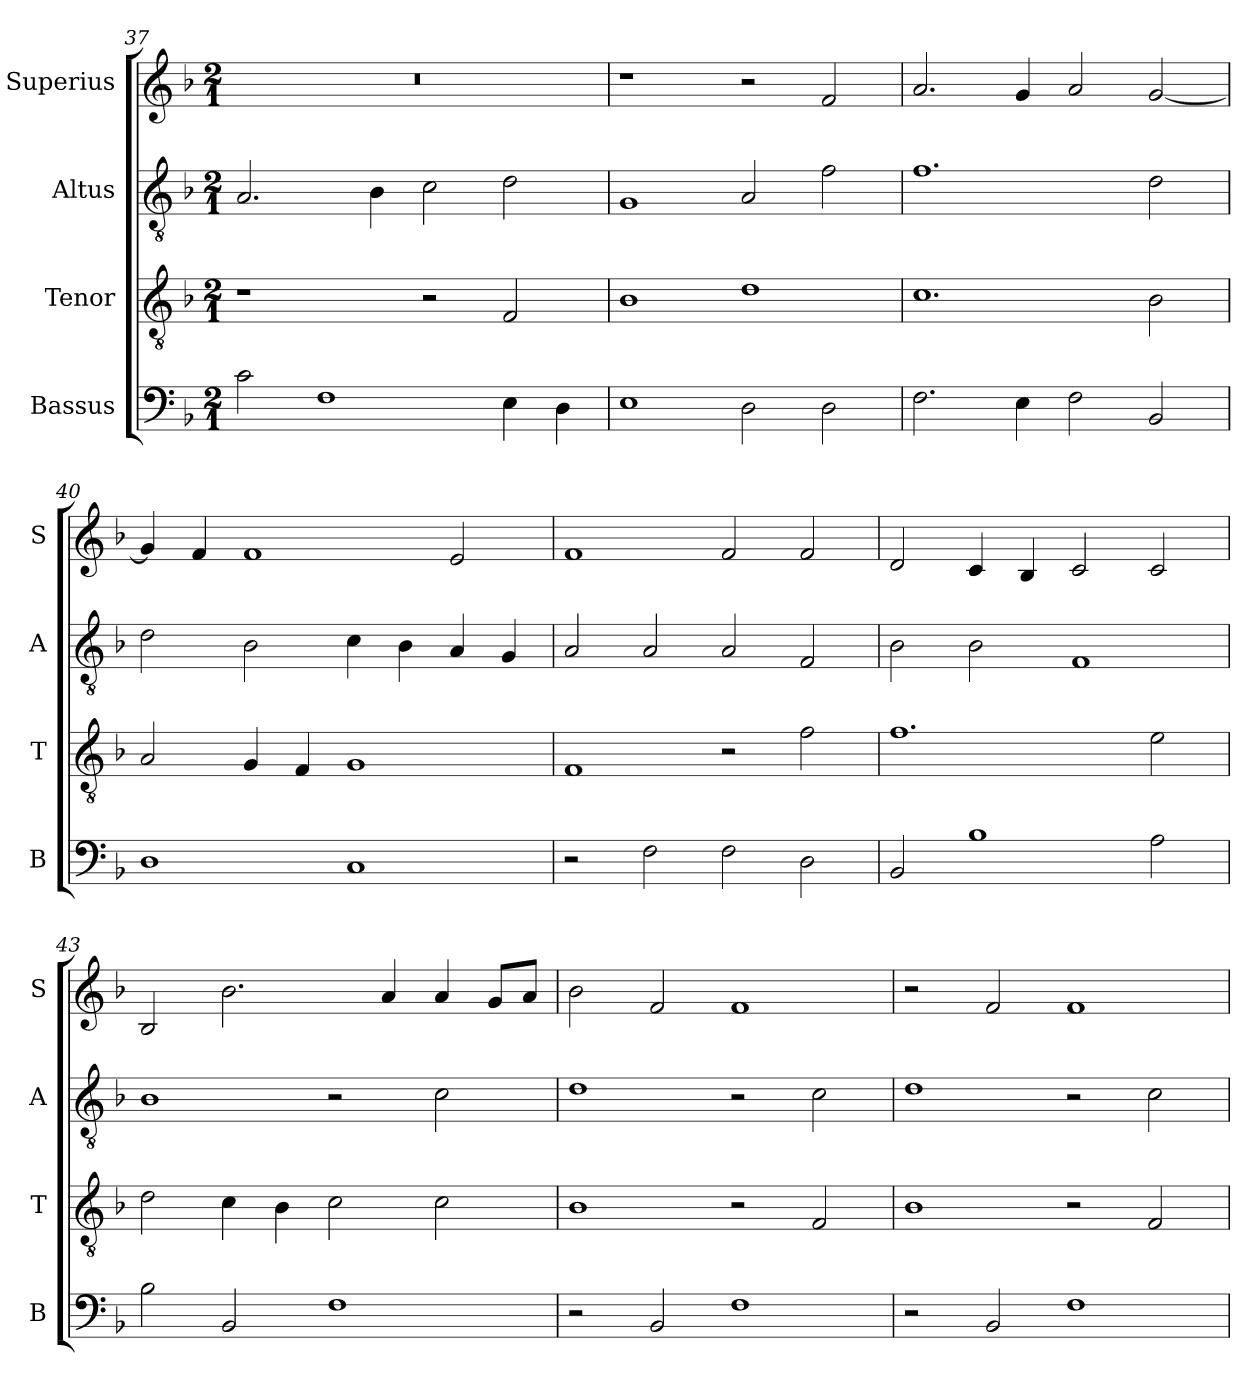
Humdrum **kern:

**kern	**kern	**kern	**kern
*part4	*part3	*part2	*part1
*staff4	*staff3	*staff2	*staff1
*I"Bassus	*I"Tenor	*I"Altus	*I"Superius
*I'B	*I'T	*I'A	*I'S
*clefF4	*clefGv2	*clefGv2	*clefG2
*k[b-]	*k[b-]	*k[b-]	*k[b-]
*F:	*F:	*F:	*F:
*M2/1	*M2/1	*M2/1	*M2/1
=37	=37	=37	=37
2c	1r	2.A	0r
1F	.	.	.
.	.	4B-	.
.	2r	2c	.
4E	2F	2d	.
4D	.	.	.
=38	=38	=38	=38
1E	1B-	1G	1r
2D	1d	2A	2r
2D	.	2f	2f
=39	=39	=39	=39
2.F	1.c	1.f	2.a
4E	.	.	4g
2F	.	.	2a
2BB-	2B-	2d	[2g
=40	=40	=40	=40
1D	2A	2d	4g]
.	.	.	4f
.	4G	2B-	1f
.	4F	.	.
1C	1G	4c	.
.	.	4B-	.
.	.	4A	2e
.	.	4G	.
=41	=41	=41	=41
2r	1F	2A	1f
2F	.	2A	.
2F	2r	2A	2f
2D	2f	2F	2f
=42	=42	=42	=42
2BB-	1.f	2B-	2d
1B-	.	2B-	4c
.	.	.	4B-
.	.	1F	2c
2A	2e	.	2c
=43	=43	=43	=43
2B-	2d	1B-	2B-
2BB-	4c	.	2.b-
.	4B-	.	.
1F	2c	2r	.
.	.	.	4a
.	2c	2c	4a
.	.	.	8gL
.	.	.	8aJ
=44	=44	=44	=44
2r	1B-	1d	2b-
2BB-	.	.	2f
1F	2r	2r	1f
.	2F	2c	.
=45	=45	=45	=45
2r	1B-	1d	2r
2BB-	.	.	2f
1F	2r	2r	1f
.	2F	2c	.
=	=	=	=
*-	*-	*-	*-
